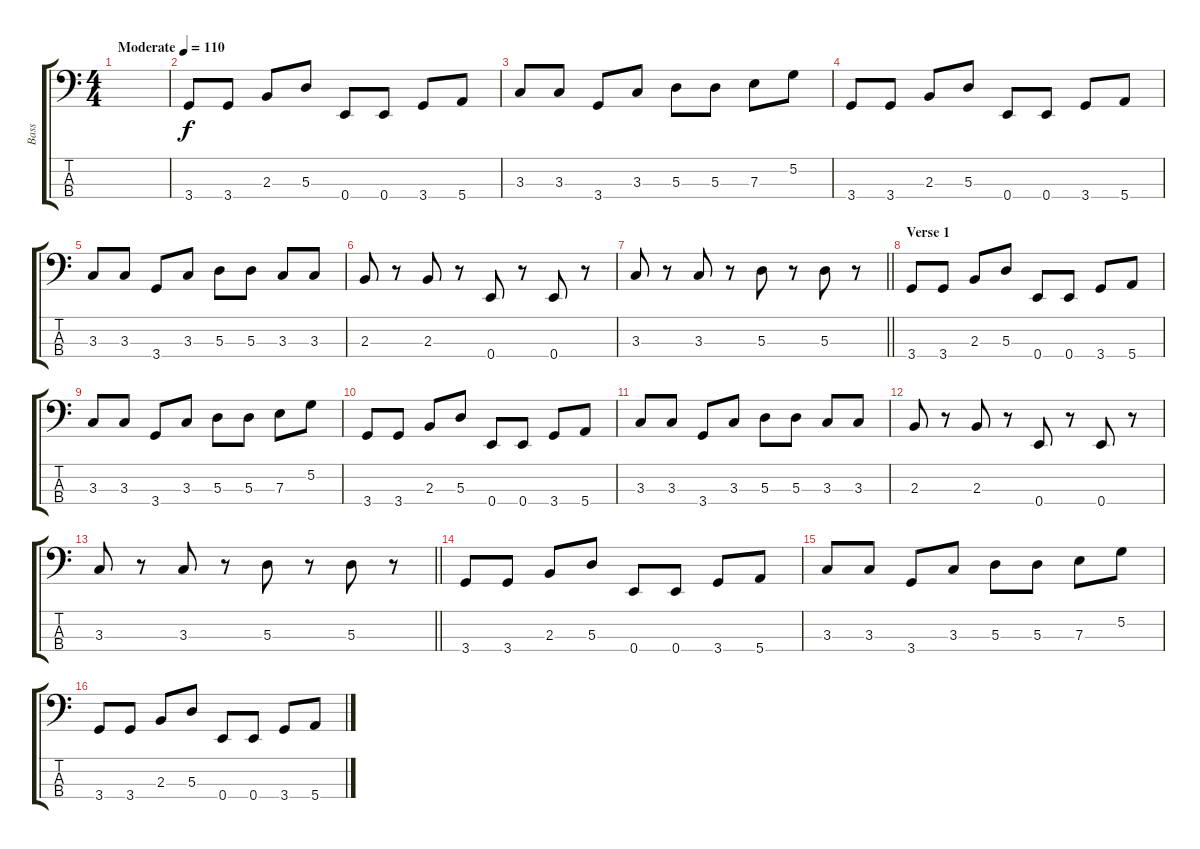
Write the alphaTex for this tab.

\track ("Bass" "Bass") {instrument electricbasspick}
\staff {score tabs}
\tuning (G2 D2 A1 E1) {hide}
\ts (4 4)
\tempo (110 "Moderate")
\clef f4
\ks c
|
3.4.8 3.4.8 2.3.8 5.3.8 0.4.8 0.4.8 3.4.8 5.4.8 |
3.3.8 3.3.8 3.4.8 3.3.8 5.3.8 5.3.8 7.3.8 5.2.8 |
3.4.8 3.4.8 2.3.8 5.3.8 0.4.8 0.4.8 3.4.8 5.4.8 |
3.3.8 3.3.8 3.4.8 3.3.8 5.3.8 5.3.8 3.3.8 3.3.8 |
2.3.8 r.8 2.3.8 r.8 0.4.8 r.8 0.4.8 r.8 |
\barLineRight lightlight
3.3.8 r.8 3.3.8 r.8 5.3.8 r.8 5.3.8 r.8 |
\section ("" "Verse 1")
3.4.8 3.4.8 2.3.8 5.3.8 0.4.8 0.4.8 3.4.8 5.4.8 |
3.3.8 3.3.8 3.4.8 3.3.8 5.3.8 5.3.8 7.3.8 5.2.8 |
3.4.8 3.4.8 2.3.8 5.3.8 0.4.8 0.4.8 3.4.8 5.4.8 |
3.3.8 3.3.8 3.4.8 3.3.8 5.3.8 5.3.8 3.3.8 3.3.8 |
2.3.8 r.8 2.3.8 r.8 0.4.8 r.8 0.4.8 r.8 |
\barLineRight lightlight
3.3.8 r.8 3.3.8 r.8 5.3.8 r.8 5.3.8 r.8 |
3.4.8 3.4.8 2.3.8 5.3.8 0.4.8 0.4.8 3.4.8 5.4.8 |
3.3.8 3.3.8 3.4.8 3.3.8 5.3.8 5.3.8 7.3.8 5.2.8 |
3.4.8 3.4.8 2.3.8 5.3.8 0.4.8 0.4.8 3.4.8 5.4.8
